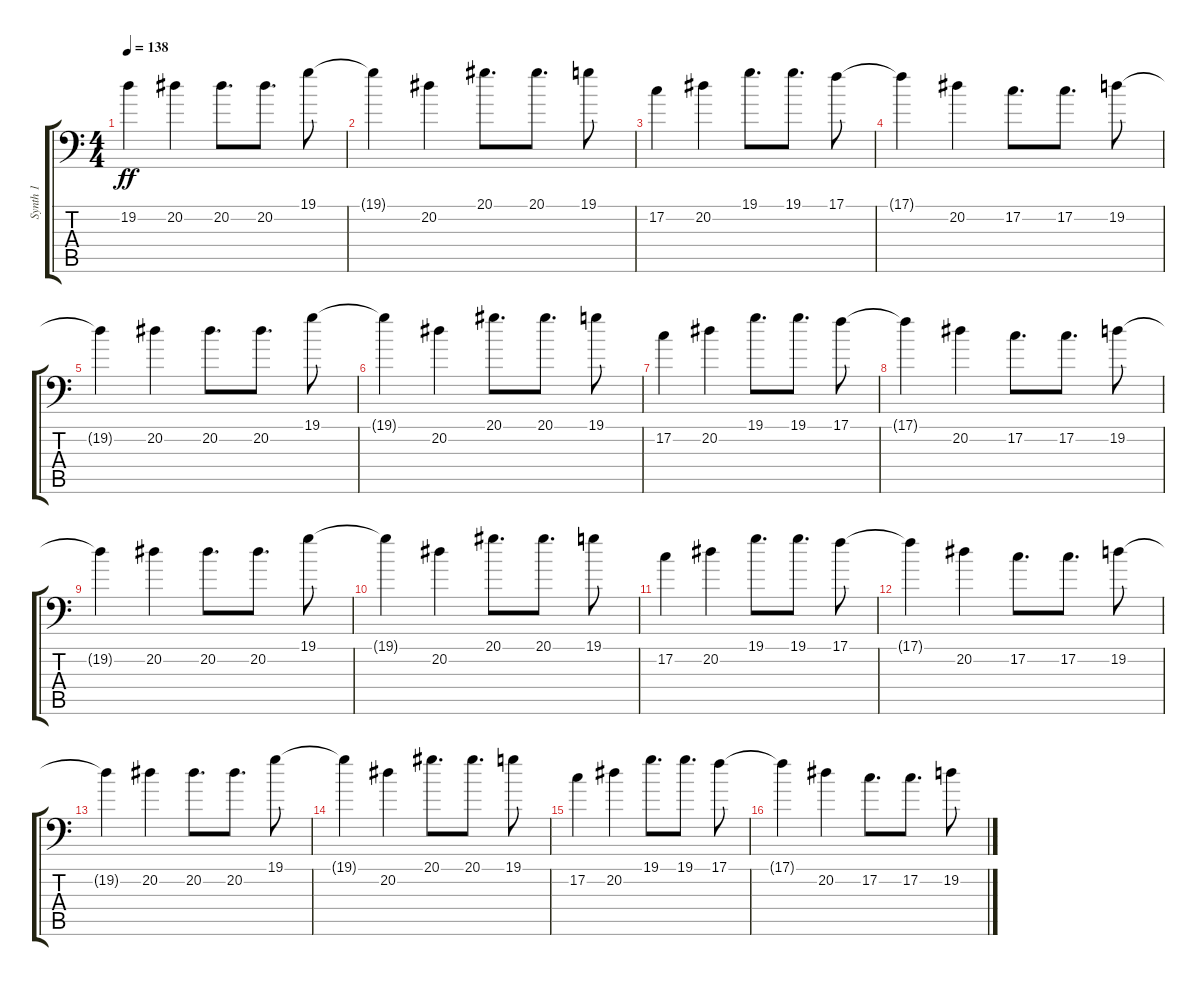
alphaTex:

\track ("Synth 1" "Synth 1") {instrument electricgrandpiano}
\staff {score tabs}
\tuning (C4 G3 Eb3 Bb2 F2 Bb1) {hide}
\ts (4 4)
\tempo 138
\clef f4
\ks c
19.2{t}.4{dy ff} 20.2.4 20.2.8{d} 20.2.8{d} 19.1.8 |
19.1{t}.4 20.2.4 20.1.8{d} 20.1.8{d} 19.1.8 |
17.2.4 20.2.4 19.1.8{d} 19.1.8{d} 17.1.8 |
17.1{t}.4 20.2.4 17.2.8{d} 17.2.8{d} 19.2.8 |
19.2{t}.4 20.2.4 20.2.8{d} 20.2.8{d} 19.1.8 |
19.1{t}.4 20.2.4 20.1.8{d} 20.1.8{d} 19.1.8 |
17.2.4 20.2.4 19.1.8{d} 19.1.8{d} 17.1.8 |
17.1{t}.4 20.2.4 17.2.8{d} 17.2.8{d} 19.2.8 |
19.2{t}.4 20.2.4 20.2.8{d} 20.2.8{d} 19.1.8 |
19.1{t}.4 20.2.4 20.1.8{d} 20.1.8{d} 19.1.8 |
17.2.4 20.2.4 19.1.8{d} 19.1.8{d} 17.1.8 |
17.1{t}.4 20.2.4 17.2.8{d} 17.2.8{d} 19.2.8 |
19.2{t}.4 20.2.4 20.2.8{d} 20.2.8{d} 19.1.8 |
19.1{t}.4 20.2.4 20.1.8{d} 20.1.8{d} 19.1.8 |
17.2.4 20.2.4 19.1.8{d} 19.1.8{d} 17.1.8 |
17.1{t}.4 20.2.4 17.2.8{d} 17.2.8{d} 19.2.8
